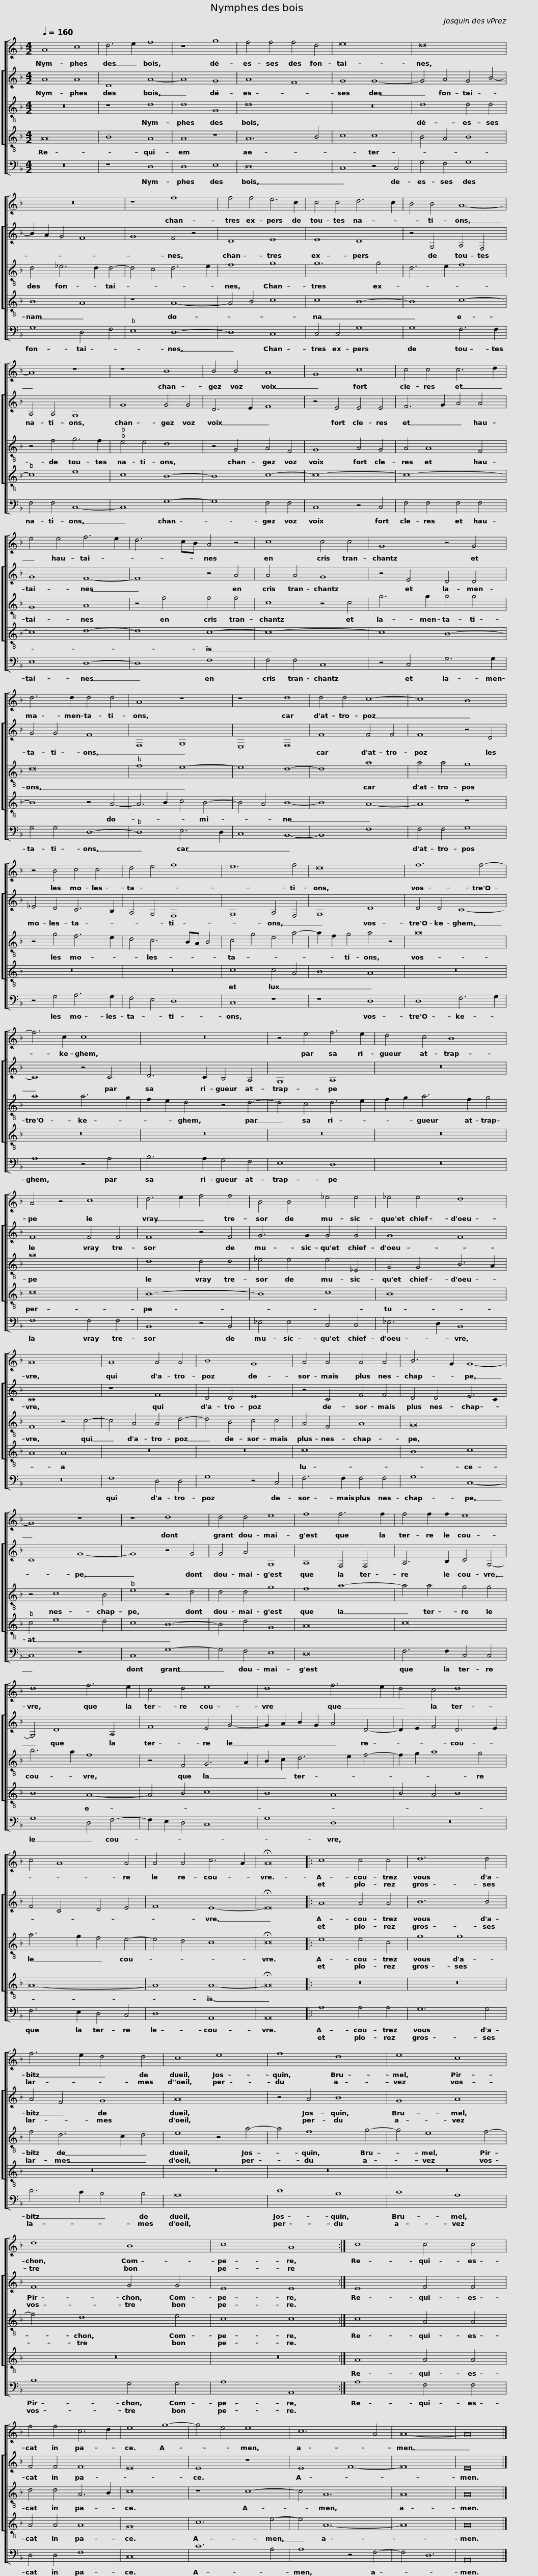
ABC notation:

X:1
%%score [ 1 [ 2 3 4 ] 5 ]
L:1/8
Q:1/4=160
M:4/2
I:linebreak $
K:F
V:1 treble
V:2 treble
V:3 treble-8
V:4 treble-8
V:5 bass
V:1
 A8 c8 | d6 e2 f8 | z8 g8 | f4 f4 f4 d4 | e16 |$ %5
 d16 | z16 | z8 f8 | f4 f4 e6 c2 | c4 c4 d6 c2 |$ %10
 B4 B4 A8- | A8 z8 | z8 B8 | B4 B4 A8 | G8 c8 |$ %15
 c4 c4 c6 d2 | e4 e4 f6 e2 | d6 cB A4 z4 | c8 c4 c4 |$ G8 z4 G4 |$ %20
 d6 d2 d4 d4 | A8 z8 | z8 d8 | d4 d4 c8- | c8 B8 |$ %25
 z4 B4 c4 c4 | d4 e4 f8 | e12 f4 | d16 | f12 f4- |$ %30
 f6 c2 c8 | z16 | z4 e4 f6 e2 | d4 c4 B8 |$ A4 z4 c8 |$ %35
 d6 e2 f4 f4 | B4 B4 _e4 e4 | _e4 e4 d8 | A16 |$ A8 A4 A4 |$ %40
 B8 G8 | A4 A4 A4 A4 | B6 G2 G8- | G8 z8 |$ z8 d8 |$ %45
 d4 d4 e8 | f8 f6 f2 | f4 f2 f2 e8 | d8 f6 e2 | c4 d4 e8 |$ %50
 d8 f6 e2 | d4 c4 d8 | c4 A8 A4 | A4 A4 c6 A2 | !fermata!A16 |:$ %55
 c8 c4 c4 | d12 d4 | f6 e2 d4 d4 | c8 e8 | f8 d8 |$ %60
 e8 c8 | d8 B8 | c8 A8 :| c8 c4 c4 | f4 f4 c6 d2 |$ %65
 e8 g8- | g4 e4 e8 | c12 A4 | A16- | A16 |] %70
V:2
 A8 A8 | D8 A8- | A8 G8 | A8 F8 | G8 G8- |$ %5
 G4 A4 G4 B4- | B2 A2 G4 F8 | G8 F4 z4 | D8 E8 | E8 D8 |$ %10
 z4 G,4 A,4 F,4 | A,4 A,4 G,8 | G8 G4 G4 | D6 E2 F8 | z4 E4 E4 E4 |$ %15
 F6 G2 A4 A4 | G8 F8- | F8 z4 A4 | A4 A4 G8 |$ z4 E4 D4 D4 |$ %20
 G4 G4 F8 | F,8 G,8 | E,8 F,8 | F8 F4 F4 | F8 z4 D4 |$ %25
 _E4 D4 C6 B,2 | A,4 G,4 F,8 | G,8 A,4 F,4 | G,8 D8 | D4 D4 C8- |$ %30
 C8 z4 C4 | D6 C2 B,4 A,4 | G,8 A,8 | z16 |$ F8 F4 F4 |$ %35
 F8 z4 F4 | G6 G2 G4 G4 | G8 F8 | C16 |$ z8 F8 |$ %40
 D4 D4 E8 | z4 C4 F4 F4 | D4 D4 E6 C2 | C8 G8- |$ G8 z4 G4 |$ %45
 G4 A4 G,8 | A,8 F,4 F,4 | A,6 B,2 C4 G,4- | G,4 D8 A,4 | F8 E4 G4- |$ %50
 G2 A2 B2 G2 A4 D4- | D2 E2 F4 D6 E2 | F4 C4 D4 E4 | F8 E8- | !fermata!E16 |:$ %55
 A8 A4 A4 | B12 B4 | A4 F4 G8 | A16 | z4 A4 B8 |$ %60
 G8 A8 | F8 G4 G4 | E8 E8 :| E8 F4 F4 | F4 F4 F8- |$ %65
 E16 | E8 z8 | E8 F8- | F16 | E16 |] %70
V:3
 z16 | z8 d8 | d8 G8 | d16 | z16 |$ %5
 d8 d4 d4 | d4 _e6 d2 d4- | d4 c4 d6 e2 | f8 g8 | g12 g4 |$ %10
 d6 e2 f8 | z4 f4 g6 f2 | e4 e4 d8 | z4 G4 A4 F4 | G8 A4 G4 |$ %15
 A4 A8 F4 | G8 A8 | z4 f4 f4 f4 | c8 z4 c4 |$ g6 g2 g4 g4 |$ %20
 d16 | f8 e8- | e8 d8- | d8 a8 | a4 a4 g8 |$ %25
 z4 g4 f6 e2 | d4 c6 BA B4 | c4 g4 e4 a4- | a2 f2 g4 a4 z4 | a16 |$ %30
 a8 a6 g2 | f2 e2 d4 z4 d4- | d4 c4 d6 e2 | f2 g2 a6 f2 g4 |$ a16 |$ %35
 d8 d4 d4 | _e4 e4 e4 _E4 | G4 G4 B6 A2 | F8 z4 c4- |$ c4 A4 A4 d4- |$ %40
 d4 B4 c4 c4 | A4 F4 A8 | G16 | z4 c8 B4 |$ e8 z4 d4 |$ %45
 d4 d4 g8 | f8 a8- | a4 a4 g4 g4 | b6 a2 f8 | z4 F4 G6 A2 |$ %50
 B2 c2 d6 e2 f4- | f2 g2 a8 g4 | a6 g2 f4 e4- | e4 d4 c8 | !fermata!c16 |:$ %55
 e8 e4 c4 | g8 g8 | f4 d6 c2 d4 | e8 z4 a4- | a4 f8 g4- |$ %60
 g4 e8 f4- | f4 d8 e4 | c8 c8 :| c8 A4 A4 | d4 d4 A6 B2 |$ %65
 c16 | z8 c8- | c4 A12 | A16 | A16 |] %70
V:4
 A16 | B8 A8 | A8 z8 | A12 B4 | c8 c8 |$ %5
 B4 A4 B8 | B8 A8 | z8 A8- | A4 B4 c8 | c8 B8- |$ %10
 B8 c8- | c8 e8 | c8 B8- | B8 c8- | c16- |$ %15
 c16- | c8 d8- | d8 c8- | c16- |$ c8 B8- |$ %20
 B8 z4 A4- | A6 B2 c4 B4- | B4 A4 B8- | B8 A8- | A8 z8 |$ %25
 z16 | z16 | c8 c4 A4 | B8 A8 | z16 |$ %30
 z16 | z16 | z16 | z16 |$ c16 |$ %35
 B16- | B8 c8 | B16 | A8 A8 |$ z16 |$ %40
 z16 | c16 | B8 c8 | c4 e8 d4 |$ c8 B8- |$ %45
 B4 d4 G8 | A16 | c16 | B8 A8- | A4 B4 c8 |$ %50
 B8 A8 | B4 A4 B8 | A16- | A8 A8- | !fermata!A16 |:$ %55
 z16 | z16 | z16 | z16 | z16 |$ %60
 z16 | z16 | z16 :| A8 A4 A4 | A4 A4 A8 |$ %65
 G16 | c12 e4- | e4 A12- | A16 | A16 |] %70
V:5
 z16 | z8 D,8 | D,8 E,8 | D,16 | C,8 z4 C,4 |$ %5
 G,4 F,4 G,8 | G,8 D,4 F,4 | E,8 D,8- | D,8 C,8 | C,4 C,4 G,8 |$ %10
 G,8 F,6 F,2 | F,4 F,4 C,8- | C,8 G,8- | G,8 F,4 F,4 | C,8 z4 C,4 |$ %15
 F,4 F,4 F,4 F,4 | E,8 D,8- | D,8 F,8 | F,4 F,4 C,8 |$ z4 C,4 G,6 G,2 |$ %20
 G,4 G,4 D,8- | D,8 E,6 D,2 | C,8 B,,8- | B,,8 F,8 | F,4 F,4 G,8 |$ %25
 z4 G,4 A,6 G,2 | F,4 E,4 D,8 | C,8 z8 | z8 D,8 | D,8 F,6 G,2 |$ %30
 A,8 z4 A,4 | B,6 A,2 G,4 F,4 | E,8 D,8 | z16 |$ F,8 F,4 F,4 |$ %35
 B,,8 z4 B,,4 | _E,4 E,4 C,4 C,4 | _E,6 D,2 B,,8 | z16 |$ F,8 D,4 D,4 |$ %40
 G,8 z4 C,4 | F,6 F,2 F,4 F,4 | G,8 C,8- | C,8 z8 |$ C,8 G,8- |$ %45
 G,4 F,4 E,8 | D,16 | F,6 F,2 C,4 C,4 | G,8 D,4 F,4- | F,2 E,2 D,4 C,8 |$ %50
 G,8 D,8 | z16 | F,6 E,2 D,4 C,4 | D,8 A,,8 | A,,16 |:$ %55
 A,8 A,4 A,4 | G,12 G,4 | D6 C2 B,4 B,4 | A,16 | D8 B,8 |$ %60
 C8 A,8 | B,8 G,4 G,4 | A,8 A,,8 :| A,8 F,4 F,4 | D,4 D,4 F,8 |$ %65
 C,16 | C12 A,4 | A,8 z4 F,4- | F,4 D,12 | A,,16 |] %70
